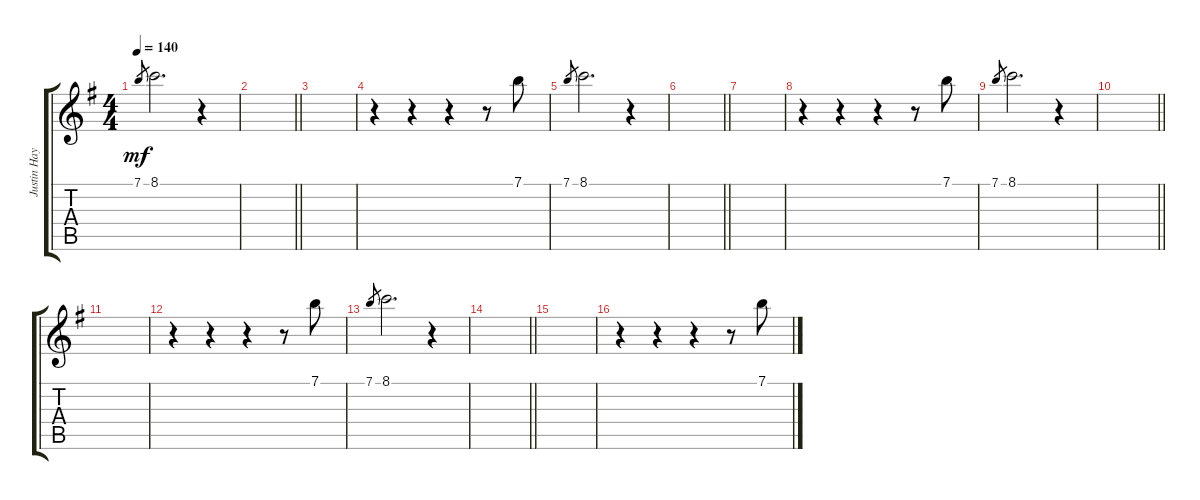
\track ("Justin Hayward" "Justin Hay") {instrument overdrivenguitar}
\staff {score tabs}
\tuning (E4 B3 G3 D3 A2 E2) {hide}
\ts (4 4)
\tempo 140
\clef g2
\ks g
7.1.8{gr dy mf} 8.1.2{d} r.4 |
\barLineRight lightlight
|
\section ("" "")
|
r.4 r.4 r.4 r.8 7.1.8 |
7.1.8{gr} 8.1.2{d} r.4 |
\barLineRight lightlight
|
\section ("" "")
|
r.4 r.4 r.4 r.8 7.1.8 |
7.1.8{gr} 8.1.2{d} r.4 |
\barLineRight lightlight
|
\section ("" "")
|
r.4 r.4 r.4 r.8 7.1.8 |
7.1.8{gr} 8.1.2{d} r.4 |
\barLineRight lightlight
|
\section ("" "")
|
r.4 r.4 r.4 r.8 7.1.8
